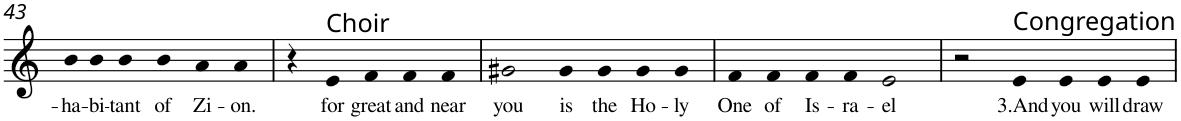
**kern	**text
*part1	*part1
*staff1	*staff1
*I"Voice	*
!!LO:PB:g=z
*clefG2	*
*k[]	*
*M6/4	*
=43	=43
!	!LO:LY:b
8bL	-ha-
!	!LO:LY:b
8bJ	-bi-
!	!LO:LY:b
4b	-tant
!	!LO:LY:b
4b	of
!	!LO:LY:b
4a	Zi-
!	!LO:LY:b
4a	-on.
=44	=44
4r	.
!LO:TX:a:t=Choir	!
!	!LO:LY:b
4e	for
!	!LO:LY:b
4f	great
!	!LO:LY:b
4f	and
!	!LO:LY:b
4f	near
=45	=45
!	!LO:LY:b
2g#X	you
!	!LO:LY:b
4g#	is
!	!LO:LY:b
4g#	the
!	!LO:LY:b
4g#	Ho-
!	!LO:LY:b
4g#	-ly
=46	=46
!	!LO:LY:b
4f	One
!	!LO:LY:b
4f	of
!	!LO:LY:b
4f	Is-
!	!LO:LY:b
4f	-ra-
!	!LO:LY:b
2e	-el
=47	=47
2r	.
!LO:TX:a:t=Congregation	!
!	!LO:LY:b
4e	3.And
!	!LO:LY:b
4e	you
!	!LO:LY:b
4e	will
!	!LO:LY:b
4e	draw
=	=
*-	*-
